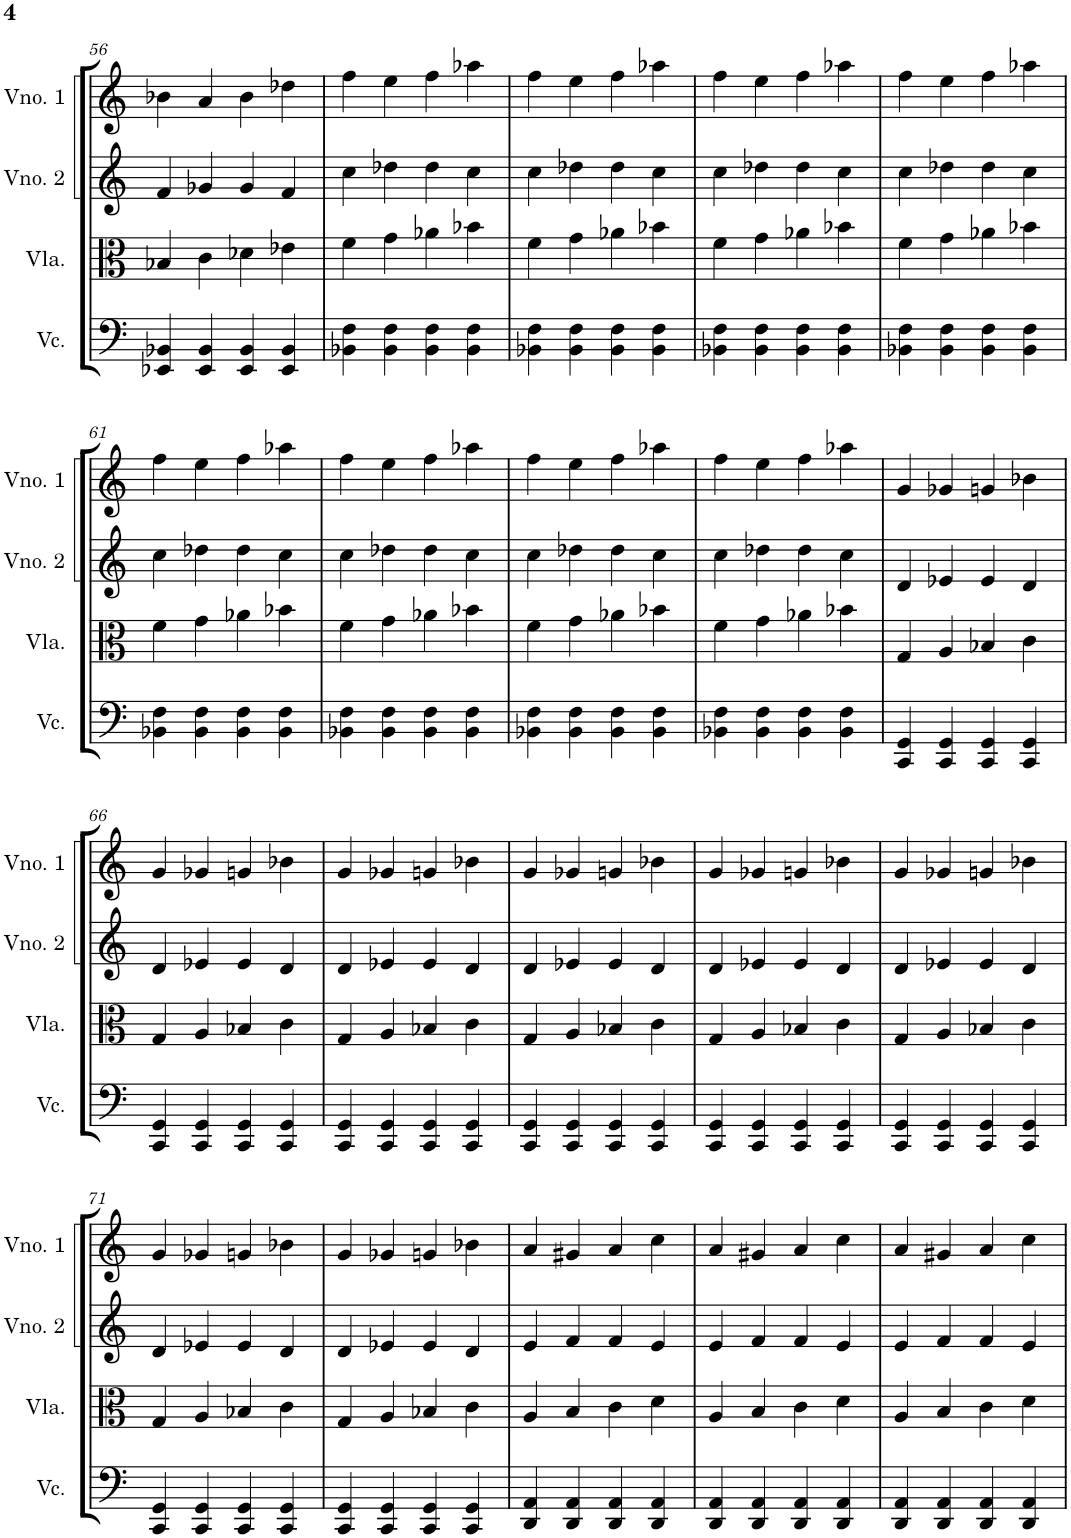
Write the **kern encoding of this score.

**kern	**kern	**kern	**kern
*part4	*part3	*part2	*part1
*staff4	*staff3	*staff2	*staff1
*I"Violoncelo	*I"Viola	*I"Violino 2	*I"Violino 1
*I'Vc.	*I'Vla.	*I'Vno. 2	*I'Vno. 1
!!LO:PB:g=z
*clefF4	*clefC3	*clefG2	*clefG2
*k[]	*k[]	*k[]	*k[]
*M4/4	*M4/4	*M4/4	*M4/4
=56	=56	=56	=56
4EE-X/ 4BB-X/	4B-X/	4f/	4b-X\
4EE-/ 4BB-/	4c\	4g-X/	4a/
4EE-/ 4BB-/	4d-X\	4g-/	4b-\
4EE-/ 4BB-/	4e-X\	4f/	4dd-X\
=57	=57	=57	=57
4BB-X\ 4F\	4f\	4cc\	4ff\
4BB-\ 4F\	4g\	4dd-X\	4ee\
4BB-\ 4F\	4a-X\	4dd-\	4ff\
4BB-\ 4F\	4b-X\	4cc\	4aa-X\
=58	=58	=58	=58
4BB-X\ 4F\	4f\	4cc\	4ff\
4BB-\ 4F\	4g\	4dd-X\	4ee\
4BB-\ 4F\	4a-X\	4dd-\	4ff\
4BB-\ 4F\	4b-X\	4cc\	4aa-X\
=59	=59	=59	=59
4BB-X\ 4F\	4f\	4cc\	4ff\
4BB-\ 4F\	4g\	4dd-X\	4ee\
4BB-\ 4F\	4a-X\	4dd-\	4ff\
4BB-\ 4F\	4b-X\	4cc\	4aa-X\
=60	=60	=60	=60
4BB-X\ 4F\	4f\	4cc\	4ff\
4BB-\ 4F\	4g\	4dd-X\	4ee\
4BB-\ 4F\	4a-X\	4dd-\	4ff\
4BB-\ 4F\	4b-X\	4cc\	4aa-X\
!!LO:LB:g=z
=61	=61	=61	=61
4BB-X\ 4F\	4f\	4cc\	4ff\
4BB-\ 4F\	4g\	4dd-X\	4ee\
4BB-\ 4F\	4a-X\	4dd-\	4ff\
4BB-\ 4F\	4b-X\	4cc\	4aa-X\
=62	=62	=62	=62
4BB-X\ 4F\	4f\	4cc\	4ff\
4BB-\ 4F\	4g\	4dd-X\	4ee\
4BB-\ 4F\	4a-X\	4dd-\	4ff\
4BB-\ 4F\	4b-X\	4cc\	4aa-X\
=63	=63	=63	=63
4BB-X\ 4F\	4f\	4cc\	4ff\
4BB-\ 4F\	4g\	4dd-X\	4ee\
4BB-\ 4F\	4a-X\	4dd-\	4ff\
4BB-\ 4F\	4b-X\	4cc\	4aa-X\
=64	=64	=64	=64
4BB-X\ 4F\	4f\	4cc\	4ff\
4BB-\ 4F\	4g\	4dd-X\	4ee\
4BB-\ 4F\	4a-X\	4dd-\	4ff\
4BB-\ 4F\	4b-X\	4cc\	4aa-X\
=65	=65	=65	=65
4CC/ 4GG/	4G/	4d/	4g/
4CC/ 4GG/	4A/	4e-X/	4g-X/
4CC/ 4GG/	4B-X/	4e-/	4gn/
4CC/ 4GG/	4c\	4d/	4b-X\
!!LO:LB:g=z
=66	=66	=66	=66
4CC/ 4GG/	4G/	4d/	4g/
4CC/ 4GG/	4A/	4e-X/	4g-X/
4CC/ 4GG/	4B-X/	4e-/	4gn/
4CC/ 4GG/	4c\	4d/	4b-X\
=67	=67	=67	=67
4CC/ 4GG/	4G/	4d/	4g/
4CC/ 4GG/	4A/	4e-X/	4g-X/
4CC/ 4GG/	4B-X/	4e-/	4gn/
4CC/ 4GG/	4c\	4d/	4b-X\
=68	=68	=68	=68
4CC/ 4GG/	4G/	4d/	4g/
4CC/ 4GG/	4A/	4e-X/	4g-X/
4CC/ 4GG/	4B-X/	4e-/	4gn/
4CC/ 4GG/	4c\	4d/	4b-X\
=69	=69	=69	=69
4CC/ 4GG/	4G/	4d/	4g/
4CC/ 4GG/	4A/	4e-X/	4g-X/
4CC/ 4GG/	4B-X/	4e-/	4gn/
4CC/ 4GG/	4c\	4d/	4b-X\
=70	=70	=70	=70
4CC/ 4GG/	4G/	4d/	4g/
4CC/ 4GG/	4A/	4e-X/	4g-X/
4CC/ 4GG/	4B-X/	4e-/	4gn/
4CC/ 4GG/	4c\	4d/	4b-X\
!!LO:LB:g=z
=71	=71	=71	=71
4CC/ 4GG/	4G/	4d/	4g/
4CC/ 4GG/	4A/	4e-X/	4g-X/
4CC/ 4GG/	4B-X/	4e-/	4gn/
4CC/ 4GG/	4c\	4d/	4b-X\
=72	=72	=72	=72
4CC/ 4GG/	4G/	4d/	4g/
4CC/ 4GG/	4A/	4e-X/	4g-X/
4CC/ 4GG/	4B-X/	4e-/	4gn/
4CC/ 4GG/	4c\	4d/	4b-X\
=73	=73	=73	=73
4DD/ 4AA/	4A/	4e/	4a/
4DD/ 4AA/	4B/	4f/	4g#X/
4DD/ 4AA/	4c\	4f/	4a/
4DD/ 4AA/	4d\	4e/	4cc\
=74	=74	=74	=74
4DD/ 4AA/	4A/	4e/	4a/
4DD/ 4AA/	4B/	4f/	4g#X/
4DD/ 4AA/	4c\	4f/	4a/
4DD/ 4AA/	4d\	4e/	4cc\
=75	=75	=75	=75
4DD/ 4AA/	4A/	4e/	4a/
4DD/ 4AA/	4B/	4f/	4g#X/
4DD/ 4AA/	4c\	4f/	4a/
4DD/ 4AA/	4d\	4e/	4cc\
=	=	=	=
*-	*-	*-	*-
